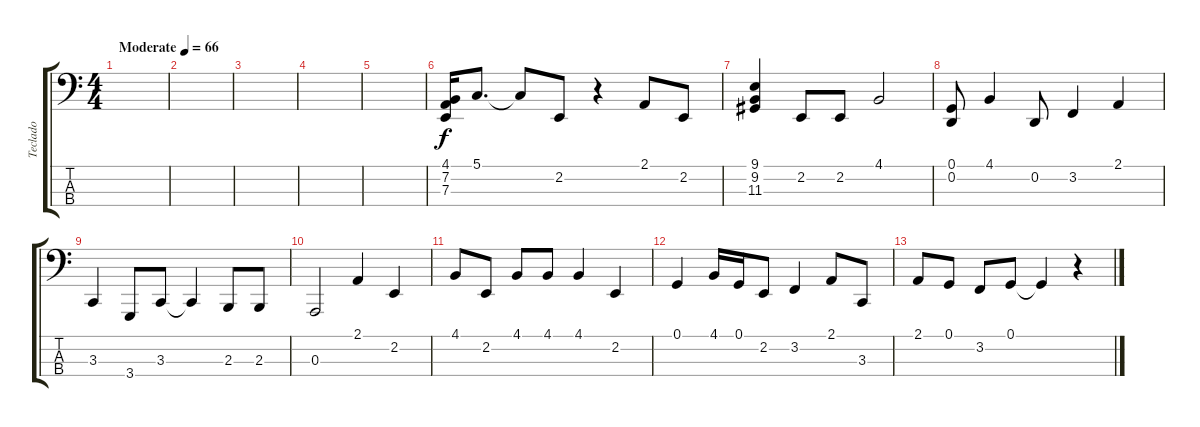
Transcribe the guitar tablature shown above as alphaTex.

\track ("Teclado" "Teclado") {instrument acousticgrandpiano}
\staff {score tabs}
\tuning (G2 D2 A1 E1) {hide}
\ts (4 4)
\tempo (66 "Moderate")
\clef f4
\ks c
|
|
|
|
|
(4.1 7.2 7.3).16 5.1.8{d} 5.1{t}.8 2.2.8 r.4 2.1.8 2.2.8 |
(9.1 9.2 11.3).4 2.2.8 2.2.8 4.1.2 |
(0.1 0.2).8 4.1.4 0.2.8 3.2.4 2.1.4 |
3.3.4 3.4.8 3.3.8 3.3{t}.4 2.3.8 2.3.8 |
0.3.2 2.1.4 2.2.4 |
4.1.8 2.2.8 4.1.8 4.1.8 4.1.4 2.2.4 |
0.1.4 4.1.16 0.1.16 2.2.8 3.2.4 2.1.8 3.3.8 |
2.1.8 0.1.8 3.2.8 0.1.8 0.1{t}.4 r.4
